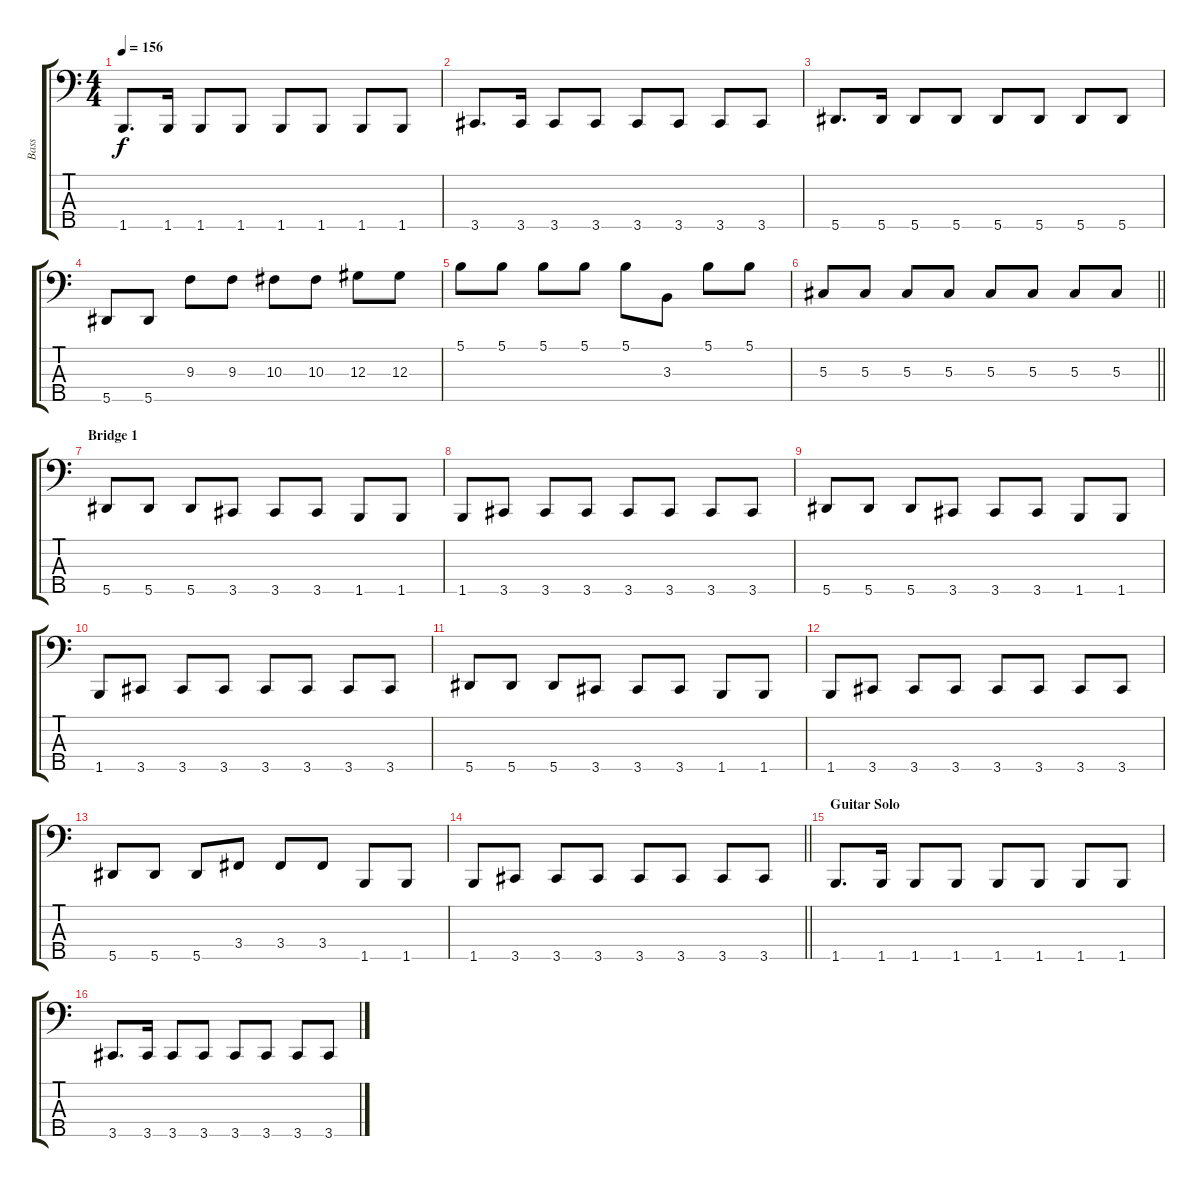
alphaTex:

\track ("Bass" "Bass") {instrument electricbassfinger}
\staff {score tabs}
\tuning (Gb2 Db2 Ab1 Eb1 Bb0) {hide}
\ts (4 4)
\tempo 156
\clef f4
\ks c
1.5.8{d dy f} 1.5.16 1.5.8 1.5.8 1.5.8 1.5.8 1.5.8 1.5.8 |
3.5.8{d} 3.5.16 3.5.8 3.5.8 3.5.8 3.5.8 3.5.8 3.5.8 |
5.5.8{d} 5.5.16 5.5.8 5.5.8 5.5.8 5.5.8 5.5.8 5.5.8 |
5.5.8 5.5.8 9.3.8 9.3.8 10.3.8 10.3.8 12.3.8 12.3.8 |
5.1.8 5.1.8 5.1.8 5.1.8 5.1.8 3.3.8 5.1.8 5.1.8 |
\barLineRight lightlight
5.3.8 5.3.8 5.3.8 5.3.8 5.3.8 5.3.8 5.3.8 5.3.8 |
\section ("" "Bridge 1")
5.5.8 5.5.8 5.5.8 3.5.8 3.5.8 3.5.8 1.5.8 1.5.8 |
1.5.8 3.5.8 3.5.8 3.5.8 3.5.8 3.5.8 3.5.8 3.5.8 |
5.5.8 5.5.8 5.5.8 3.5.8 3.5.8 3.5.8 1.5.8 1.5.8 |
1.5.8 3.5.8 3.5.8 3.5.8 3.5.8 3.5.8 3.5.8 3.5.8 |
5.5.8 5.5.8 5.5.8 3.5.8 3.5.8 3.5.8 1.5.8 1.5.8 |
1.5.8 3.5.8 3.5.8 3.5.8 3.5.8 3.5.8 3.5.8 3.5.8 |
5.5.8 5.5.8 5.5.8 3.4.8 3.4.8 3.4.8 1.5.8 1.5.8 |
\barLineRight lightlight
1.5.8 3.5.8 3.5.8 3.5.8 3.5.8 3.5.8 3.5.8 3.5.8 |
\section ("" "Guitar Solo")
1.5.8{d} 1.5.16 1.5.8 1.5.8 1.5.8 1.5.8 1.5.8 1.5.8 |
3.5.8{d} 3.5.16 3.5.8 3.5.8 3.5.8 3.5.8 3.5.8 3.5.8
